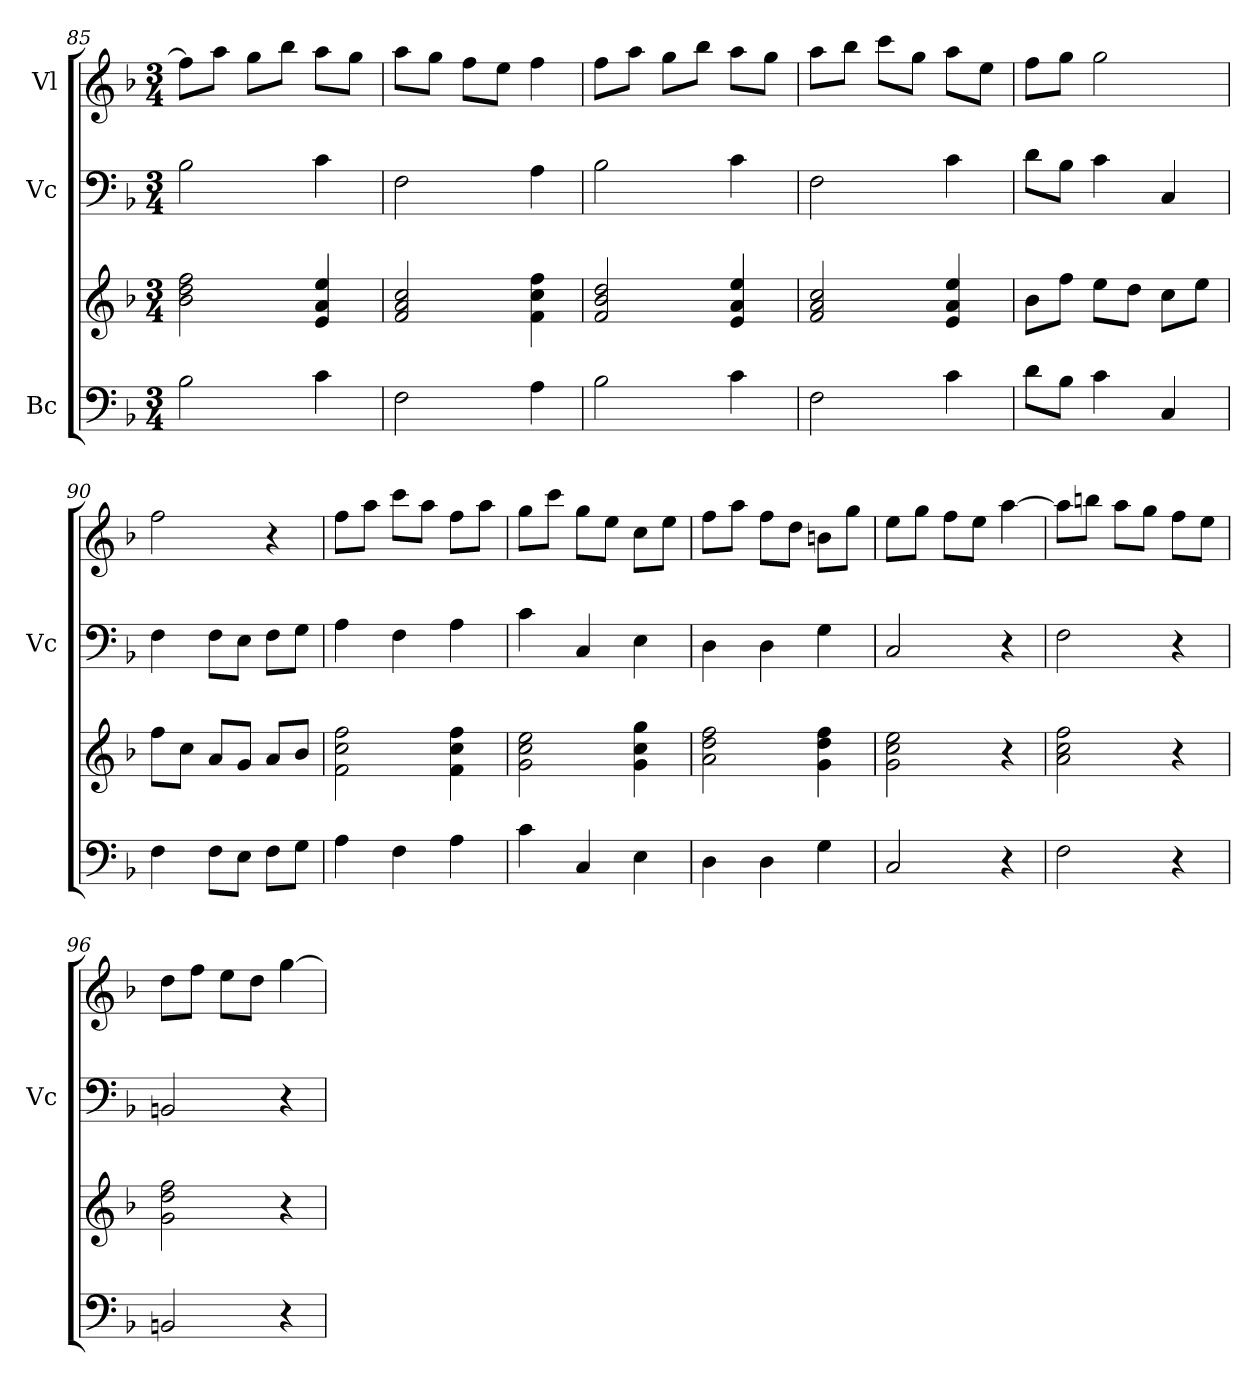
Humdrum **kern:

**kern	**kern	**kern	**kern
*part3	*part3	*part2	*part1
*staff4	*staff3	*staff2	*staff1
*I"Bc	*	*I"Vc	*I"Vl
*	*	*I'Vc	*
*clefF4	*clefG2	*clefF4	*clefG2
*k[b-]	*k[b-]	*k[b-]	*k[b-]
*M3/4	*M3/4	*M3/4	*M3/4
=85	=85	=85	=85
2B-\	2b-\ 2dd\ 2ff\	2B-\	8ff\L]
.	.	.	8aa\J
.	.	.	8gg\L
.	.	.	8bb-\J
4c\	4e/ 4a/ 4ee/	4c\	8aa\L
.	.	.	8gg\J
=86	=86	=86	=86
2F\	2f/ 2a/ 2cc/	2F\	8aa\L
.	.	.	8gg\J
.	.	.	8ff\L
.	.	.	8ee\J
4A\	4f\ 4cc\ 4ff\	4A\	4ff\
=87	=87	=87	=87
2B-\	2f/ 2b-/ 2dd/	2B-\	8ff\L
.	.	.	8aa\J
.	.	.	8gg\L
.	.	.	8bb-\J
4c\	4e/ 4a/ 4ee/	4c\	8aa\L
.	.	.	8gg\J
=88	=88	=88	=88
2F\	2f/ 2a/ 2cc/	2F\	8aa\L
.	.	.	8bb-\J
.	.	.	8ccc\L
.	.	.	8gg\J
4c\	4e/ 4a/ 4ee/	4c\	8aa\L
.	.	.	8ee\J
=89	=89	=89	=89
8d\L	8b-\L	8d\L	8ff\L
8B-\J	8ff\J	8B-\J	8gg\J
4c\	8ee\L	4c\	2gg\
.	8dd\J	.	.
4C/	8cc\L	4C/	.
.	8ee\J	.	.
!!LO:LB:g=z
=90	=90	=90	=90
4F\	8ff\L	4F\	2ff\
.	8cc\J	.	.
8F\L	8a/L	8F\L	.
8E\J	8g/J	8E\J	.
8F\L	8a/L	8F\L	4r
8G\J	8b-/J	8G\J	.
=91	=91	=91	=91
4A\	2f\ 2cc\ 2ff\	4A\	8ff\L
.	.	.	8aa\J
4F\	.	4F\	8ccc\L
.	.	.	8aa\J
4A\	4f\ 4cc\ 4ff\	4A\	8ff\L
.	.	.	8aa\J
=92	=92	=92	=92
4c\	2g\ 2cc\ 2ee\	4c\	8gg\L
.	.	.	8ccc\J
4C/	.	4C/	8gg\L
.	.	.	8ee\J
4E\	4g\ 4cc\ 4gg\	4E\	8cc\L
.	.	.	8ee\J
=93	=93	=93	=93
4D\	2a\ 2dd\ 2ff\	4D\	8ff\L
.	.	.	8aa\J
4D\	.	4D\	8ff\L
.	.	.	8dd\J
4G\	4g\ 4dd\ 4ff\	4G\	8bn\L
.	.	.	8gg\J
=94	=94	=94	=94
2C/	2g\ 2cc\ 2ee\	2C/	8ee\L
.	.	.	8gg\J
.	.	.	8ff\L
.	.	.	8ee\J
4r	4r	4r	[4aa\
=95	=95	=95	=95
2F\	2a\ 2cc\ 2ff\	2F\	8aa\L]
.	.	.	8bbn\J
.	.	.	8aa\L
.	.	.	8gg\J
4r	4r	4r	8ff\L
.	.	.	8ee\J
=96	=96	=96	=96
2BBn/	2g\ 2dd\ 2ff\	2BBn/	8dd\L
.	.	.	8ff\J
.	.	.	8ee\L
.	.	.	8dd\J
4r	4r	4r	[4gg\
=	=	=	=
*-	*-	*-	*-
